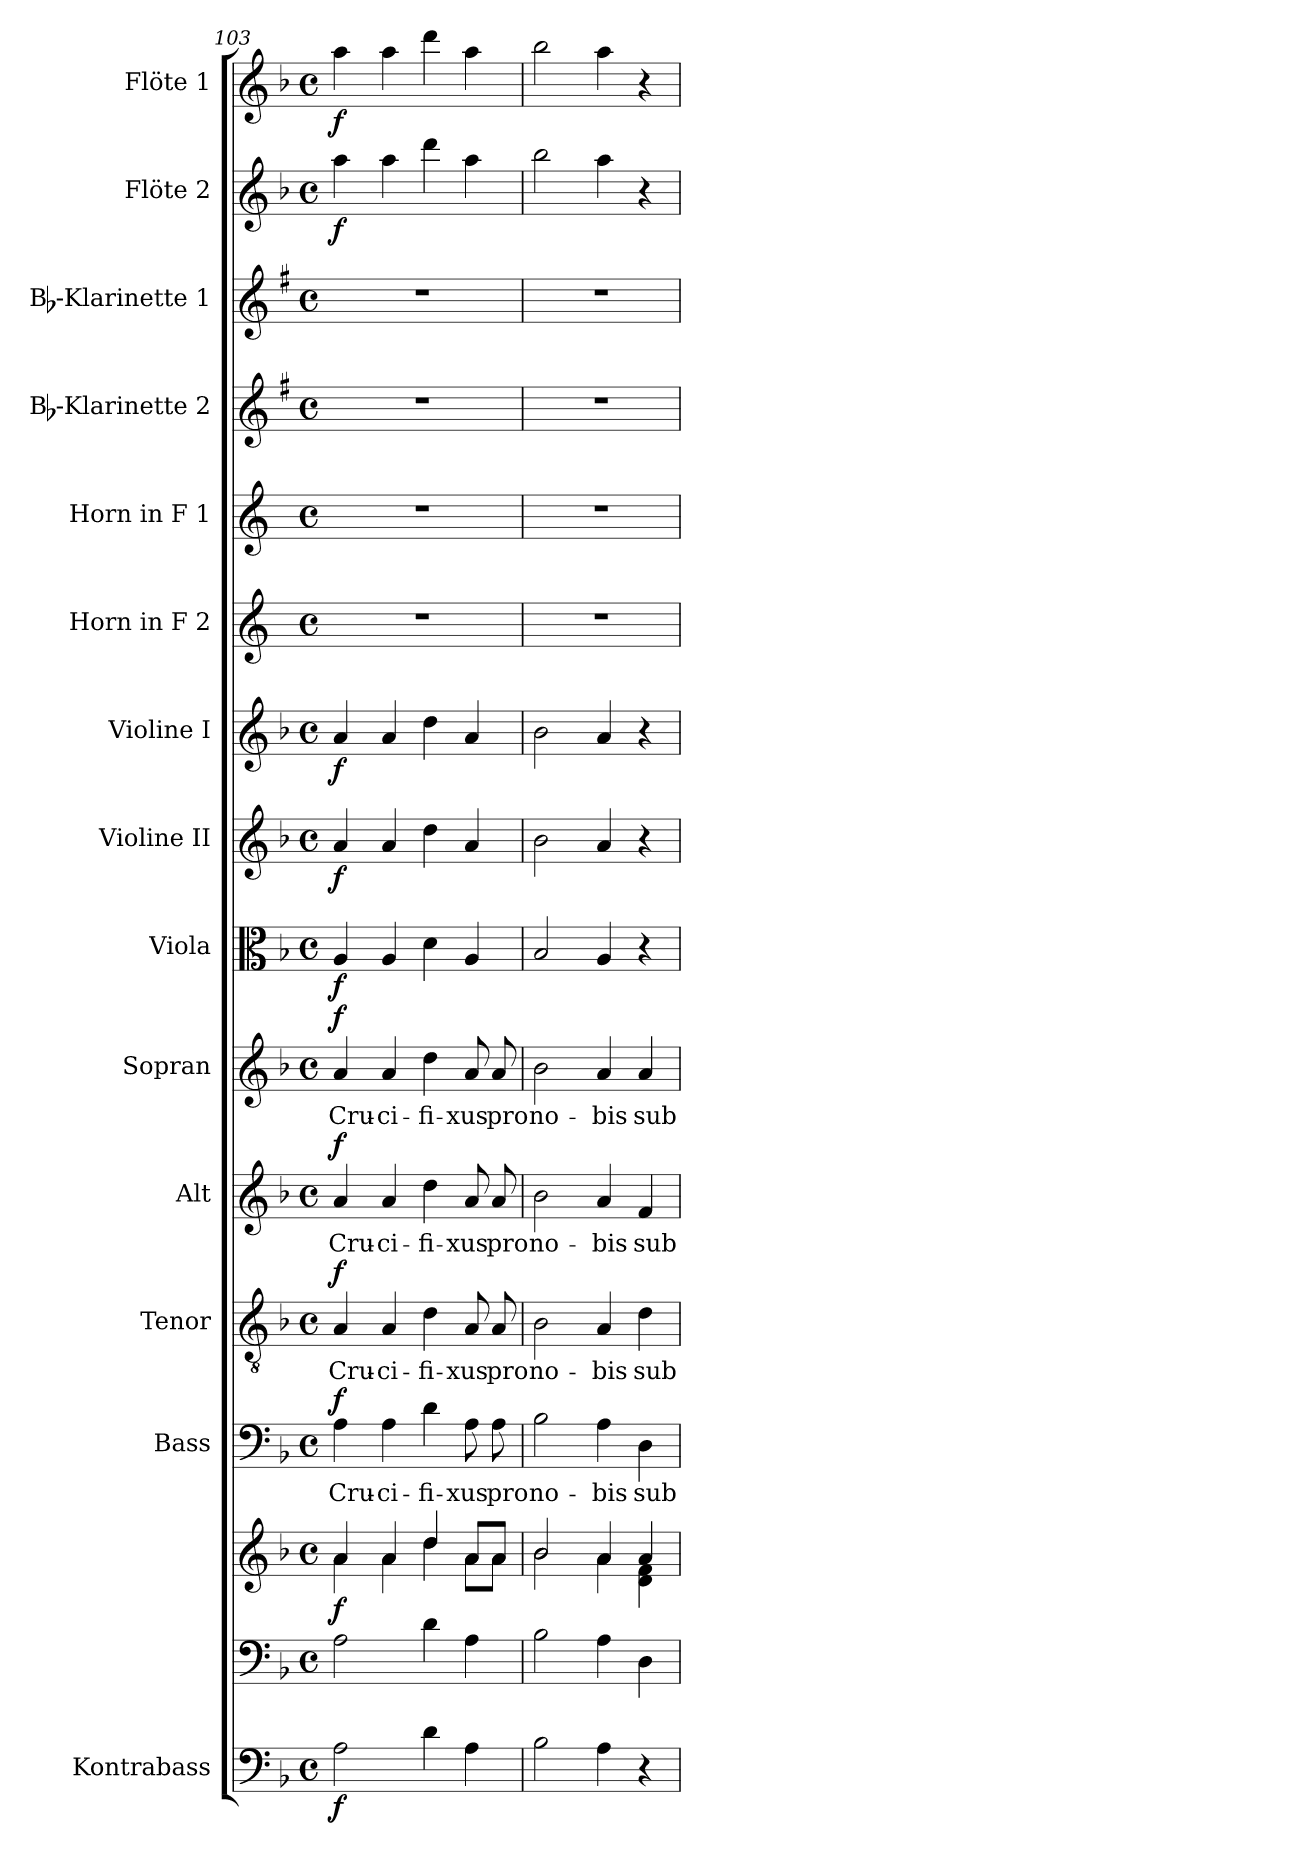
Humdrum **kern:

**kern	**dynam	**kern	**kern	**dynam	**kern	**text	**dynam	**kern	**text	**dynam	**kern	**text	**dynam	**kern	**text	**dynam	**kern	**dynam	**kern	**dynam	**kern	**dynam	**kern	**kern	**kern	**kern	**kern	**dynam	**kern	**dynam
*part15	*part15	*part14	*part14	*part14	*part13	*part13	*part13	*part12	*part12	*part12	*part11	*part11	*part11	*part10	*part10	*part10	*part9	*part9	*part8	*part8	*part7	*part7	*part6	*part5	*part4	*part3	*part2	*part2	*part1	*part1
*staff16	*staff16	*staff15	*staff14	*staff14/15	*staff13	*staff13	*staff13	*staff12	*staff12	*staff12	*staff11	*staff11	*staff11	*staff10	*staff10	*staff10	*staff9	*staff9	*staff8	*staff8	*staff7	*staff7	*staff6	*staff5	*staff4	*staff3	*staff2	*staff2	*staff1	*staff1
*I"Kontrabass	*	*	*	*	*I"Bass	*	*	*I"Tenor	*	*	*I"Alt	*	*	*I"Sopran	*	*	*I"Viola	*	*I"Violine II	*	*I"Violine I	*	*I"Horn in F 2	*I"Horn in F 1	*I"Bb-Klarinette 2	*I"Bb-Klarinette 1	*I"Flöte 2	*	*I"Flöte 1	*
*I'Kb.	*	*	*	*	*I'B.	*	*	*I'T.	*	*	*I'A.	*	*	*I'S.	*	*	*I'Vla.	*	*I'Vl. II	*	*I'Vl. I	*	*I'Horn 2	*I'Horn 1	*I'Bb Kl. 2	*I'Bb Kl. 1	*I'Fl. 2	*	*I'Fl. 1	*
*clefF4	*	*clefF4	*clefG2	*	*clefF4	*	*	*clefGv2	*	*	*clefG2	*	*	*clefG2	*	*	*clefC3	*	*clefG2	*	*clefG2	*	*clefG2	*clefG2	*clefG2	*clefG2	*clefG2	*	*clefG2	*
*ITrd7c12	*	*	*	*	*	*	*	*	*	*	*	*	*	*	*	*	*	*	*	*	*	*	*ITrd4c7	*ITrd4c7	*ITrd1c2	*ITrd1c2	*	*	*	*
*k[b-]	*	*k[b-]	*k[b-]	*	*k[b-]	*	*	*k[b-]	*	*	*k[b-]	*	*	*k[b-]	*	*	*k[b-]	*	*k[b-]	*	*k[b-]	*	*k[b-]	*k[b-]	*k[b-]	*k[b-]	*k[b-]	*	*k[b-]	*
*F:	*	*F:	*F:	*	*F:	*	*	*F:	*	*	*F:	*	*	*F:	*	*	*F:	*	*F:	*	*F:	*	*F:	*F:	*F:	*F:	*F:	*	*F:	*
*M4/4	*	*M4/4	*M4/4	*	*M4/4	*	*	*M4/4	*	*	*M4/4	*	*	*M4/4	*	*	*M4/4	*	*M4/4	*	*M4/4	*	*M4/4	*M4/4	*M4/4	*M4/4	*M4/4	*	*M4/4	*
*met(c)	*	*met(c)	*met(c)	*	*met(c)	*	*	*met(c)	*	*	*met(c)	*	*	*met(c)	*	*	*met(c)	*	*met(c)	*	*met(c)	*	*met(c)	*met(c)	*met(c)	*met(c)	*met(c)	*	*met(c)	*
=103	=103	=103	=103	=103	=103	=103	=103	=103	=103	=103	=103	=103	=103	=103	=103	=103	=103	=103	=103	=103	=103	=103	=103	=103	=103	=103	=103	=103	=103	=103
*	*	*	*^	*	*	*	*	*	*	*	*	*	*	*	*	*	*	*	*	*	*	*	*	*	*	*	*	*	*	*
!	!LO:DY:b	!	!	!	!LO:DY:b	!	!LO:LY:b	!LO:DY:a	!	!LO:LY:b	!LO:DY:a	!	!LO:LY:b	!LO:DY:a	!	!LO:LY:b	!LO:DY:a	!	!LO:DY:b	!	!LO:DY:b	!	!LO:DY:b	!	!	!	!	!	!LO:DY:b	!	!LO:DY:b
2AA\	f	2A\	4a/	4a\	f	4A\	Cru-	f	4A/	Cru-	f	4a/	Cru-	f	4a/	Cru-	f	4A/	f	4a/	f	4a/	f	1r	1r	1r	1r	4aa\	f	4aa\	f
!	!	!	!	!	!	!	!LO:LY:b	!	!	!LO:LY:b	!	!	!LO:LY:b	!	!	!LO:LY:b	!	!	!	!	!	!	!	!	!	!	!	!	!	!	!
.	.	.	4a/	4a\	.	4A\	-ci-	.	4A/	-ci-	.	4a/	-ci-	.	4a/	-ci-	.	4A/	.	4a/	.	4a/	.	.	.	.	.	4aa\	.	4aa\	.
!	!	!	!	!	!	!	!LO:LY:b	!	!	!LO:LY:b	!	!	!LO:LY:b	!	!	!LO:LY:b	!	!	!	!	!	!	!	!	!	!	!	!	!	!	!
4D\	.	4d\	4dd/	4dd\	.	4d\	-fi-	.	4d\	-fi-	.	4dd\	-fi-	.	4dd\	-fi-	.	4d\	.	4dd\	.	4dd\	.	.	.	.	.	4ddd\	.	4ddd\	.
!	!	!	!	!	!	!	!LO:LY:b	!	!	!LO:LY:b	!	!	!LO:LY:b	!	!	!LO:LY:b	!	!	!	!	!	!	!	!	!	!	!	!	!	!	!
4AA\	.	4A\	8a/L	8a\L	.	8A\	-xus	.	8A/	-xus	.	8a/	-xus	.	8a/	-xus	.	4A/	.	4a/	.	4a/	.	.	.	.	.	4aa\	.	4aa\	.
!	!	!	!	!	!	!	!LO:LY:b	!	!	!LO:LY:b	!	!	!LO:LY:b	!	!	!LO:LY:b	!	!	!	!	!	!	!	!	!	!	!	!	!	!	!
.	.	.	8a/J	8a\J	.	8A\	pro	.	8A/	pro	.	8a/	pro	.	8a/	pro	.	.	.	.	.	.	.	.	.	.	.	.	.	.	.
!!LO:PB:g=z
=104	=104	=104	=104	=104	=104	=104	=104	=104	=104	=104	=104	=104	=104	=104	=104	=104	=104	=104	=104	=104	=104	=104	=104	=104	=104	=104	=104	=104	=104	=104	=104
!	!	!	!	!	!	!	!LO:LY:b	!	!	!LO:LY:b	!	!	!LO:LY:b	!	!	!LO:LY:b	!	!	!	!	!	!	!	!	!	!	!	!	!	!	!
2BB-\	.	2B-\	2b-/	2b-\	.	2B-\	no-	.	2B-\	no-	.	2b-\	no-	.	2b-\	no-	.	2B-/	.	2b-\	.	2b-\	.	1r	1r	1r	1r	2bb-\	.	2bb-\	.
!	!	!	!	!	!	!	!LO:LY:b	!	!	!LO:LY:b	!	!	!LO:LY:b	!	!	!LO:LY:b	!	!	!	!	!	!	!	!	!	!	!	!	!	!	!
4AA\	.	4A\	4a/	4a\	.	4A\	-bis	.	4A/	-bis	.	4a/	-bis	.	4a/	-bis	.	4A/	.	4a/	.	4a/	.	.	.	.	.	4aa\	.	4aa\	.
!	!	!	!	!	!	!	!LO:LY:b	!	!	!LO:LY:b	!	!	!LO:LY:b	!	!	!LO:LY:b	!	!	!	!	!	!	!	!	!	!	!	!	!	!	!
4r	.	4D\	4a/	4d\ 4f\	.	4D\	sub	.	4d\	sub	.	4f/	sub	.	4a/	sub	.	4r	.	4r	.	4r	.	.	.	.	.	4r	.	4r	.
*	*	*	*v	*v	*	*	*	*	*	*	*	*	*	*	*	*	*	*	*	*	*	*	*	*	*	*	*	*	*	*	*
=	=	=	=	=	=	=	=	=	=	=	=	=	=	=	=	=	=	=	=	=	=	=	=	=	=	=	=	=	=	=
*-	*-	*-	*-	*-	*-	*-	*-	*-	*-	*-	*-	*-	*-	*-	*-	*-	*-	*-	*-	*-	*-	*-	*-	*-	*-	*-	*-	*-	*-	*-
